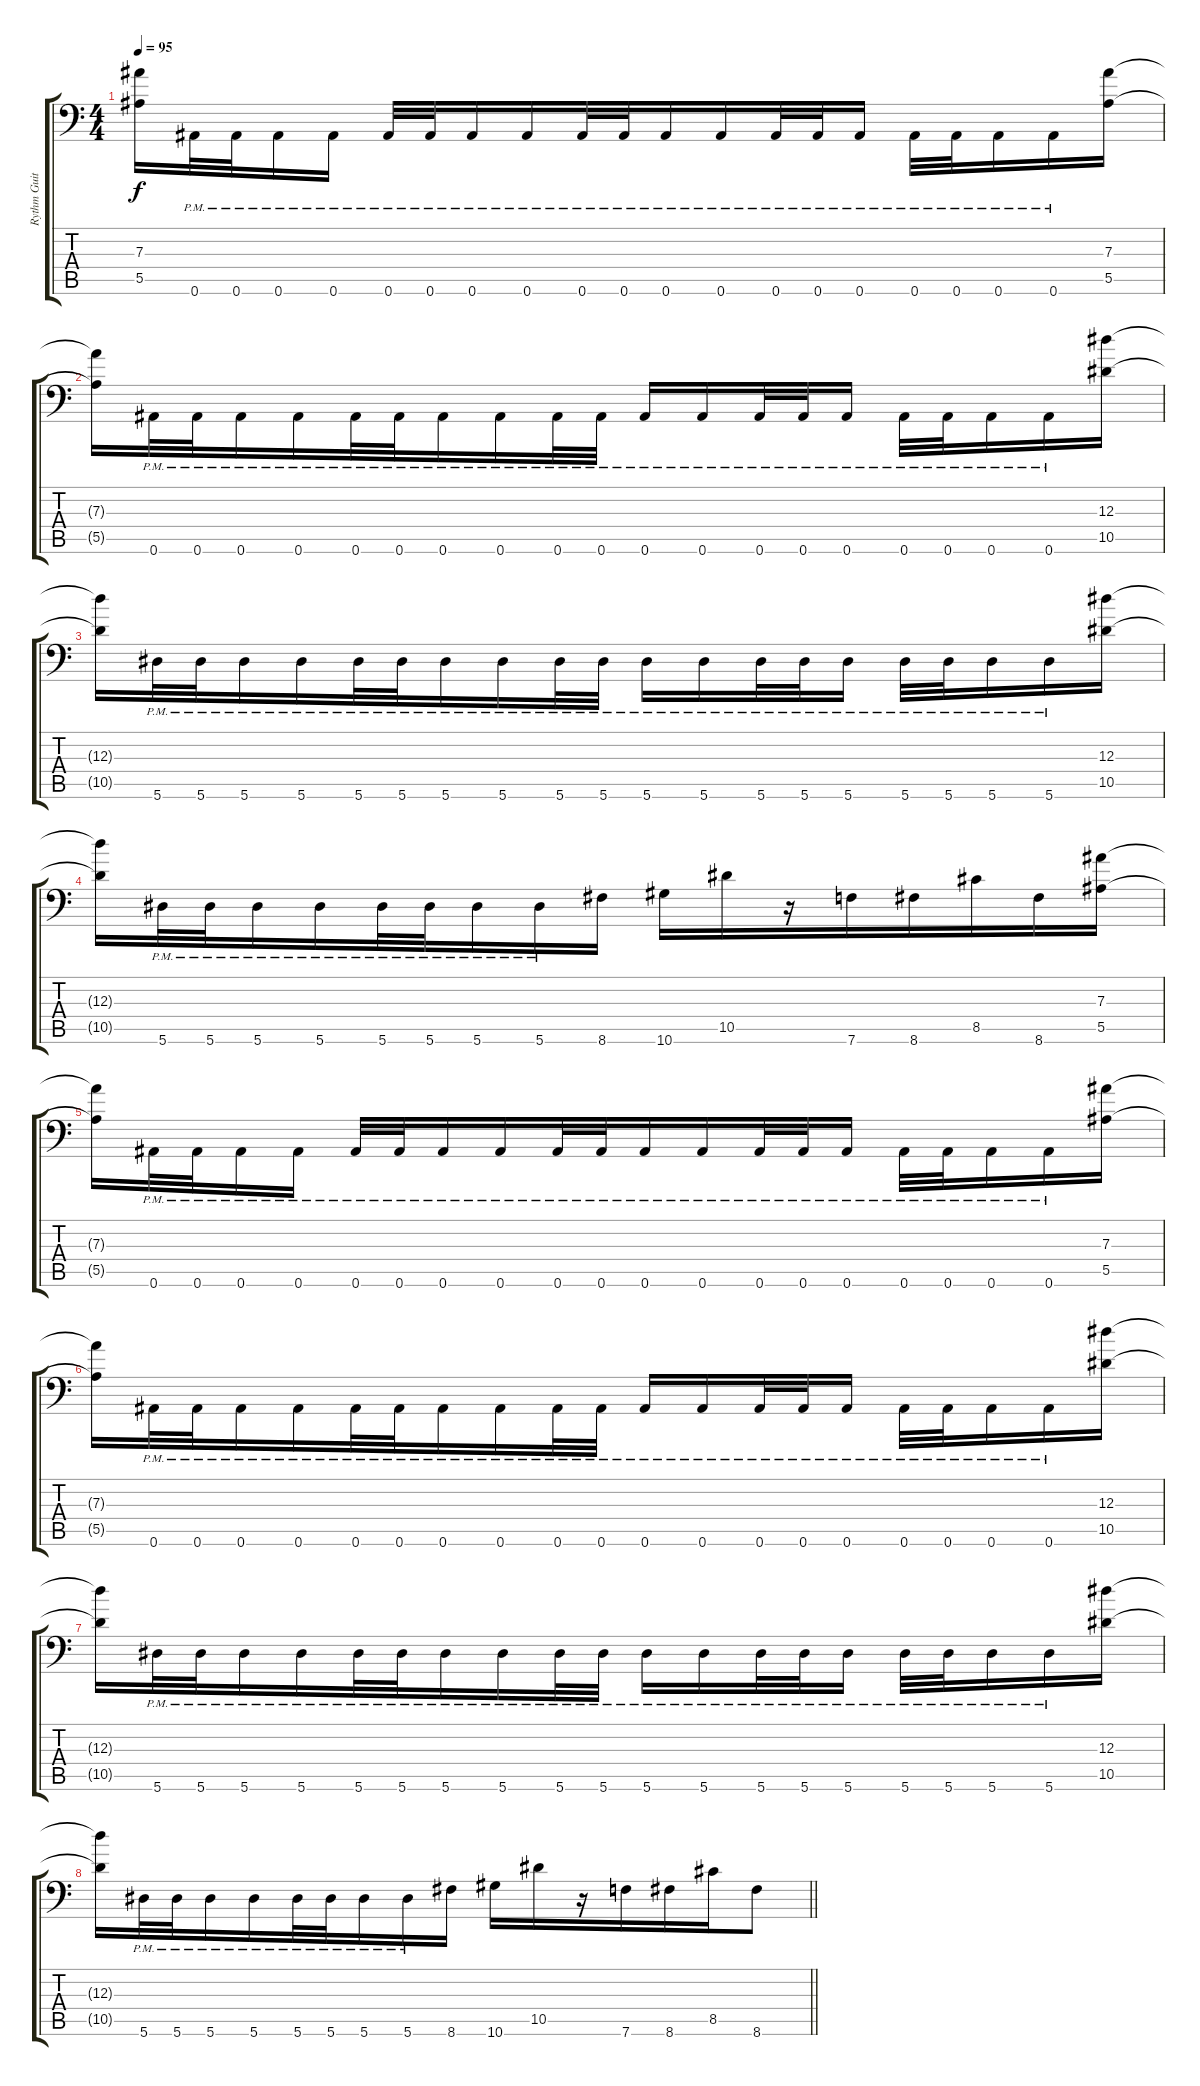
\track ("Rythm Guitar 2" "Rythm Guit") {instrument distortionguitar}
\staff {score tabs}
\tuning (C4 G3 Eb3 Bb2 F2 Bb1) {hide}
\ts (4 4)
\tempo 95
\clef f4
\ks c
(7.3{t} 5.5{t}).16{dy f beam merge} 0.6{pm}.32{beam merge} 0.6{pm}.32 0.6{pm}.16{beam merge} 0.6{pm}.16 0.6{pm}.32{beam merge} 0.6{pm}.32 0.6{pm}.16 0.6{pm}.16 0.6{pm}.32 0.6{pm}.32{beam merge} 0.6{pm}.16{beam merge} 0.6{pm}.16{beam merge} 0.6{pm}.32 0.6{pm}.32 0.6{pm}.16 0.6{pm}.32{beam merge} 0.6{pm}.32 0.6{pm}.16 0.6{pm}.16{beam merge} (7.3 5.5).16 |
(7.3{t} 5.5{t}).16{beam merge} 0.6{pm}.32 0.6{pm}.32 0.6{pm}.16 0.6{pm}.16{beam merge} 0.6{pm}.32 0.6{pm}.32 0.6{pm}.16{beam merge} 0.6{pm}.16 0.6{pm}.32 0.6{pm}.32 0.6{pm}.16 0.6{pm}.16 0.6{pm}.32 0.6{pm}.32{beam merge} 0.6{pm}.16 0.6{pm}.32 0.6{pm}.32{beam merge} 0.6{pm}.16 0.6{pm}.16{beam merge} (12.3 10.5).16 |
(12.3{t} 10.5{t}).16{beam merge} 5.6{pm}.32 5.6{pm}.32 5.6{pm}.16 5.6{pm}.16{beam merge} 5.6{pm}.32 5.6{pm}.32 5.6{pm}.16{beam merge} 5.6{pm}.16 5.6{pm}.32 5.6{pm}.32 5.6{pm}.16 5.6{pm}.16 5.6{pm}.32 5.6{pm}.32{beam merge} 5.6{pm}.16 5.6{pm}.32 5.6{pm}.32{beam merge} 5.6{pm}.16 5.6{pm}.16{beam merge} (12.3 10.5).16 |
(12.3{t} 10.5{t}).16{beam merge} 5.6{pm}.32 5.6{pm}.32 5.6{pm}.16 5.6{pm}.16{beam merge} 5.6{pm}.32 5.6{pm}.32 5.6{pm}.16{beam merge} 5.6{pm}.16 8.6.16 10.6.16 10.5.16{beam merge} r.16 7.6.16{beam merge} 8.6.16 8.5.16{beam merge} 8.6.16{beam merge} (7.3 5.5).16 |
(7.3{t} 5.5{t}).16{beam merge} 0.6{pm}.32{beam merge} 0.6{pm}.32 0.6{pm}.16{beam merge} 0.6{pm}.16 0.6{pm}.32{beam merge} 0.6{pm}.32 0.6{pm}.16 0.6{pm}.16 0.6{pm}.32 0.6{pm}.32{beam merge} 0.6{pm}.16{beam merge} 0.6{pm}.16{beam merge} 0.6{pm}.32 0.6{pm}.32 0.6{pm}.16 0.6{pm}.32{beam merge} 0.6{pm}.32 0.6{pm}.16 0.6{pm}.16{beam merge} (7.3 5.5).16 |
(7.3{t} 5.5{t}).16{beam merge} 0.6{pm}.32 0.6{pm}.32 0.6{pm}.16 0.6{pm}.16{beam merge} 0.6{pm}.32 0.6{pm}.32 0.6{pm}.16{beam merge} 0.6{pm}.16 0.6{pm}.32 0.6{pm}.32 0.6{pm}.16 0.6{pm}.16 0.6{pm}.32 0.6{pm}.32{beam merge} 0.6{pm}.16 0.6{pm}.32 0.6{pm}.32{beam merge} 0.6{pm}.16 0.6{pm}.16{beam merge} (12.3 10.5).16 |
(12.3{t} 10.5{t}).16{beam merge} 5.6{pm}.32 5.6{pm}.32 5.6{pm}.16 5.6{pm}.16{beam merge} 5.6{pm}.32 5.6{pm}.32 5.6{pm}.16{beam merge} 5.6{pm}.16 5.6{pm}.32 5.6{pm}.32 5.6{pm}.16 5.6{pm}.16 5.6{pm}.32 5.6{pm}.32{beam merge} 5.6{pm}.16 5.6{pm}.32 5.6{pm}.32{beam merge} 5.6{pm}.16 5.6{pm}.16{beam merge} (12.3 10.5).16 |
\barLineRight lightlight
(12.3{t} 10.5{t}).16{beam merge} 5.6{pm}.32 5.6{pm}.32 5.6{pm}.16 5.6{pm}.16{beam merge} 5.6{pm}.32 5.6{pm}.32 5.6{pm}.16{beam merge} 5.6{pm}.16 8.6.16 10.6.16 10.5.16{beam merge} r.16 7.6.16{beam merge} 8.6.16 8.5.16{beam merge} 8.6.8
